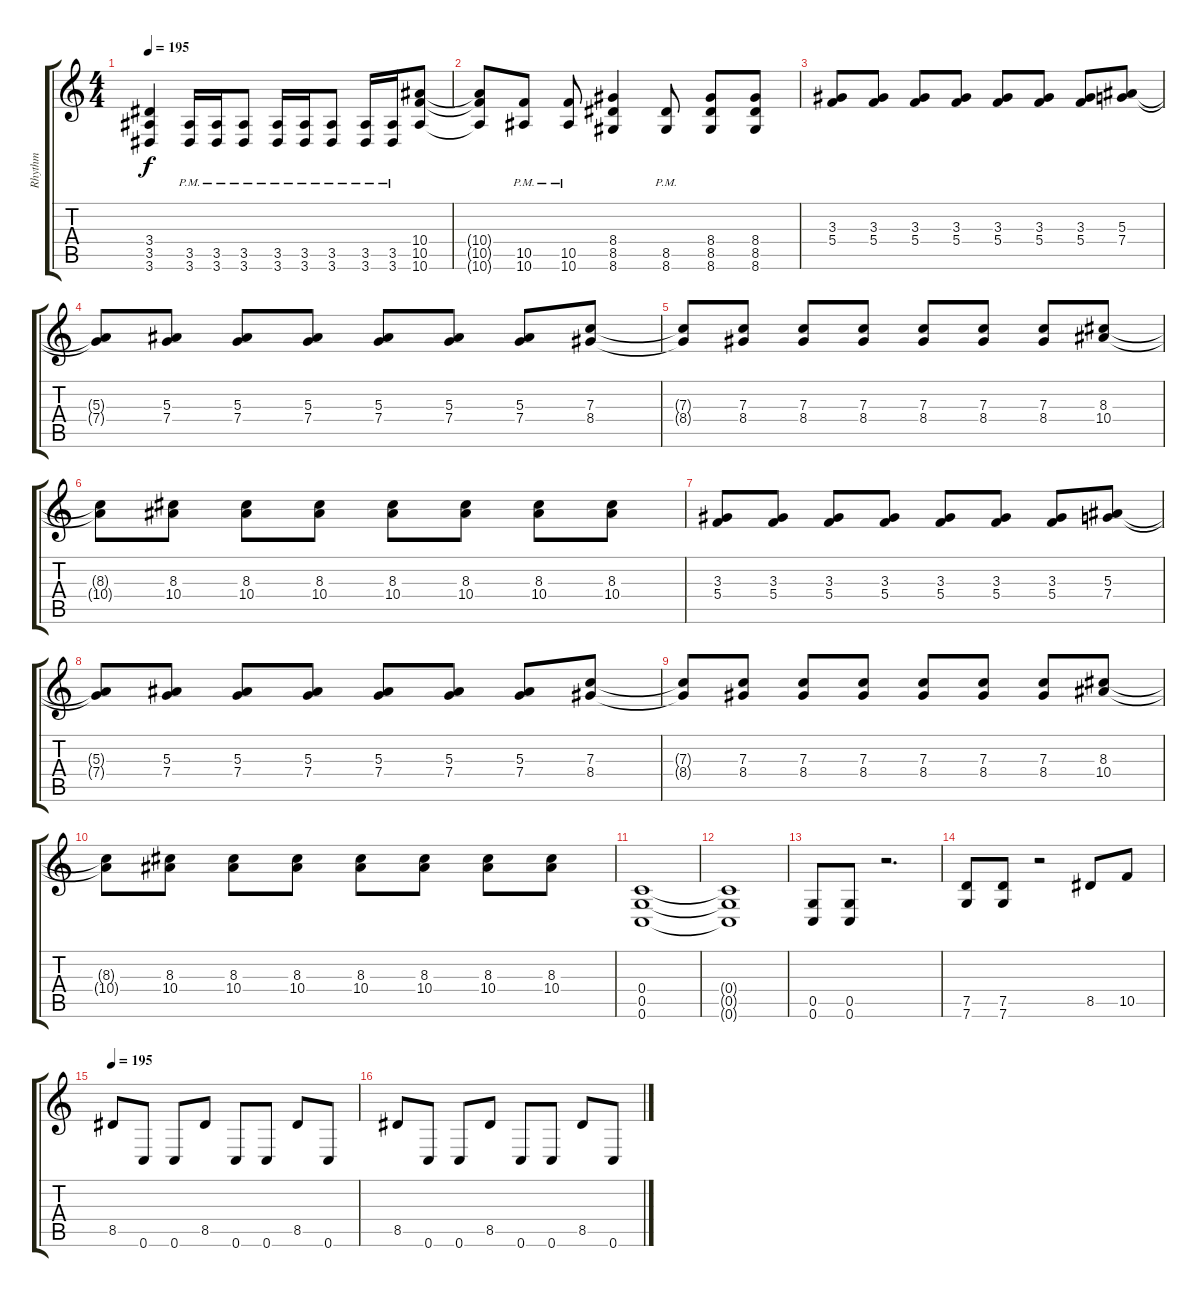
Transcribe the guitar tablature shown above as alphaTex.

\track ("Rhythm" "Rhythm") {instrument distortionguitar}
\staff {score tabs}
\tuning (D4 A3 F3 C3 G2 C2) {hide}
\ts (4 4)
\tempo 195
\clef g2
\ks c
(3.4 3.5 3.6).4{dy f} (3.5{pm} 3.6{pm}).16 (3.5{pm} 3.6{pm}).16 (3.5{pm} 3.6{pm}).8 (3.5{pm} 3.6{pm}).16 (3.5{pm} 3.6{pm}).16 (3.5{pm} 3.6{pm}).8 (3.5{pm} 3.6{pm}).16 (3.5{pm} 3.6{pm}).16 (10.4 10.5 10.6).8 |
(10.4{t} 10.5{t} 10.6{t}).8 (10.5{pm} 10.6{pm}).8 (10.5{pm} 10.6{pm}).8 (8.4 8.5 8.6).4 (8.5{pm} 8.6{pm}).8 (8.4 8.5 8.6).8 (8.4 8.5 8.6).8 |
(3.3 5.4).8{volume 13} (3.3 5.4).8 (3.3 5.4).8 (3.3 5.4).8 (3.3 5.4).8 (3.3 5.4).8 (3.3 5.4).8 (5.3 7.4).8 |
(5.3{t} 7.4{t}).8 (5.3 7.4).8 (5.3 7.4).8 (5.3 7.4).8 (5.3 7.4).8 (5.3 7.4).8 (5.3 7.4).8 (7.3 8.4).8 |
(7.3{t} 8.4{t}).8 (7.3 8.4).8 (7.3 8.4).8 (7.3 8.4).8 (7.3 8.4).8 (7.3 8.4).8 (7.3 8.4).8 (8.3 10.4).8 |
(8.3{t} 10.4{t}).8 (8.3 10.4).8 (8.3 10.4).8 (8.3 10.4).8 (8.3 10.4).8 (8.3 10.4).8 (8.3 10.4).8 (8.3 10.4).8 |
(3.3 5.4).8 (3.3 5.4).8 (3.3 5.4).8 (3.3 5.4).8 (3.3 5.4).8 (3.3 5.4).8 (3.3 5.4).8 (5.3 7.4).8 |
(5.3{t} 7.4{t}).8 (5.3 7.4).8 (5.3 7.4).8 (5.3 7.4).8 (5.3 7.4).8 (5.3 7.4).8 (5.3 7.4).8 (7.3 8.4).8 |
(7.3{t} 8.4{t}).8 (7.3 8.4).8 (7.3 8.4).8 (7.3 8.4).8 (7.3 8.4).8 (7.3 8.4).8 (7.3 8.4).8 (8.3 10.4).8 |
(8.3{t} 10.4{t}).8 (8.3 10.4).8 (8.3 10.4).8 (8.3 10.4).8 (8.3 10.4).8 (8.3 10.4).8 (8.3 10.4).8 (8.3 10.4).8 |
(0.4 0.5 0.6).1{volume 16} |
(0.4{t} 0.5{t} 0.6{t}).1 |
(0.5 0.6).8 (0.5 0.6).8 r.2{d} |
(7.5 7.6).8 (7.5 7.6).8 r.2 8.5.8 10.5.8 |
\tempo 195
8.5.8 0.6.8 0.6.8 8.5.8 0.6.8 0.6.8 8.5.8 0.6.8 |
8.5.8 0.6.8 0.6.8 8.5.8 0.6.8 0.6.8 8.5.8 0.6.8
